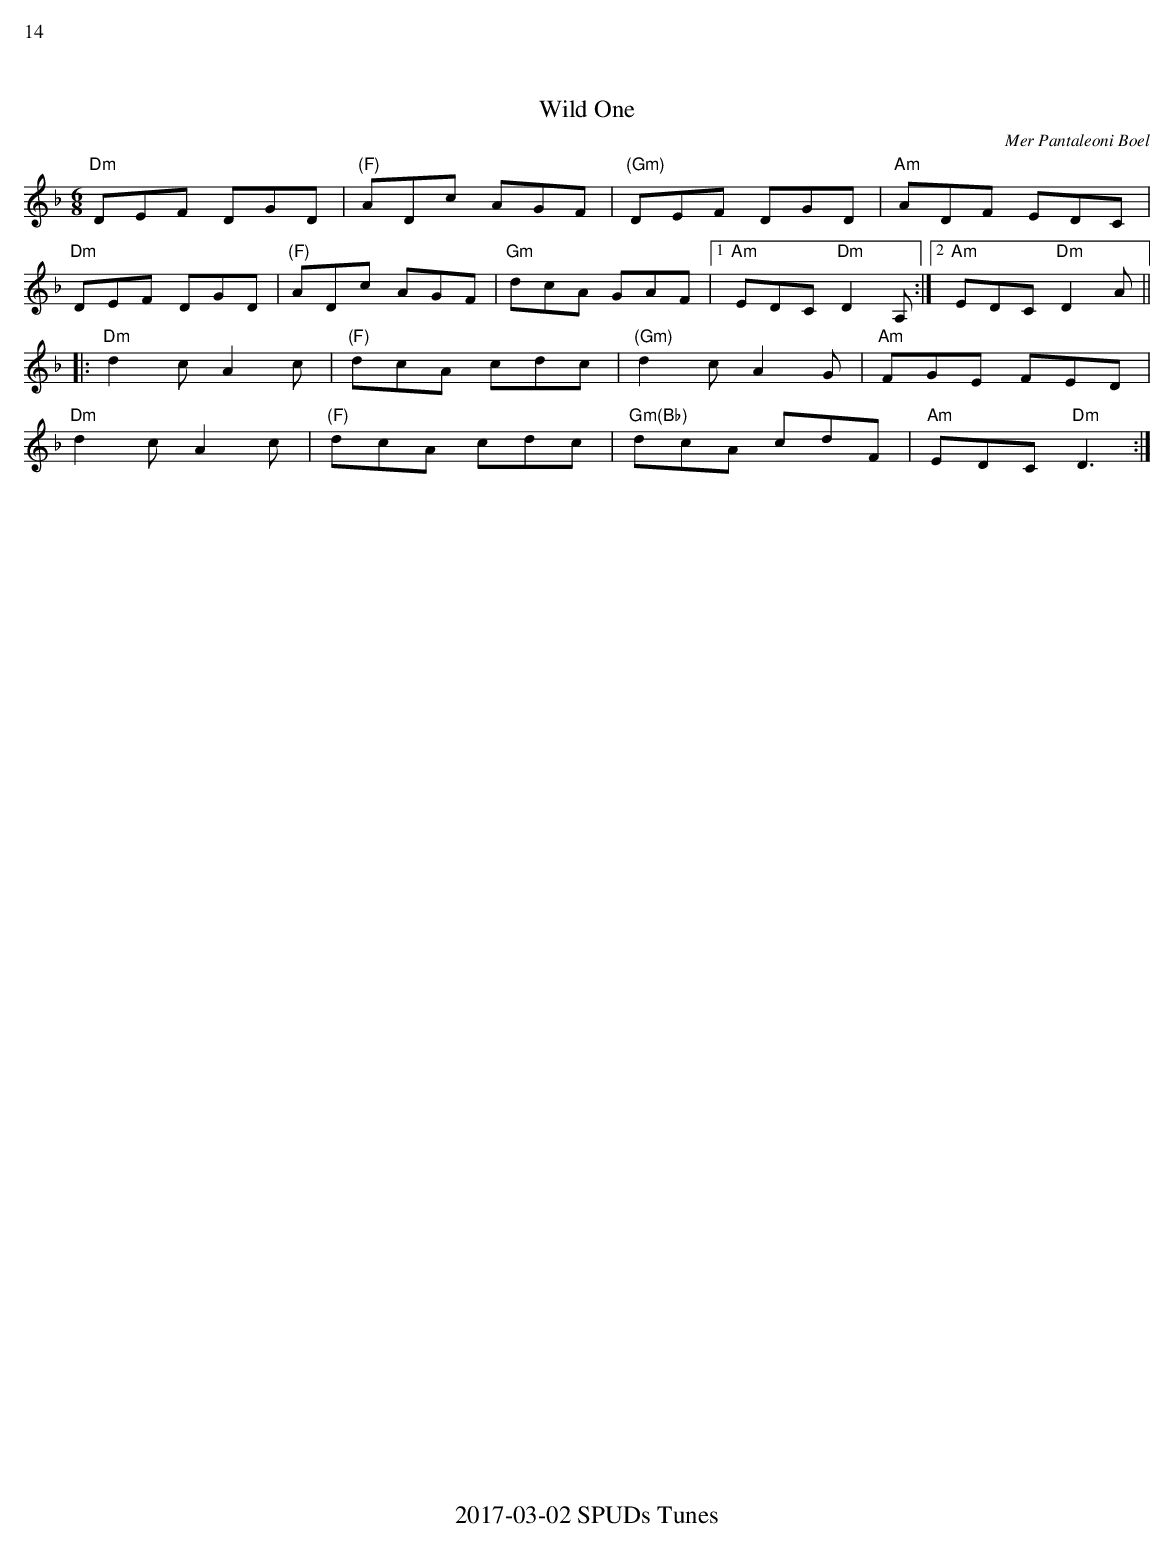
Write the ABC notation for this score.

X:1
%%text 14
T:Wild One
M:6/8
L:1/8
C:Mer Pantaleoni Boel
K:Dmin
"Dm"DEF DGD|"(F)"ADc AGF|"(Gm)"DEF DGD|"Am"ADF EDC |
"Dm"DEF DGD|"(F)"ADc AGF|"Gm"dcA GAF|1 "Am"EDC "Dm"D2A,:|[2 "Am"EDC "Dm"D2A ||
|: "Dm"d2c A2c|"(F)"dcA cdc|"(Gm)"d2c A2G|"Am"FGE FED |
"Dm"d2c A2c|"(F)"dcA cdc|"Gm(Bb)"dcA cdF| "Am"EDC "Dm"D3:|
